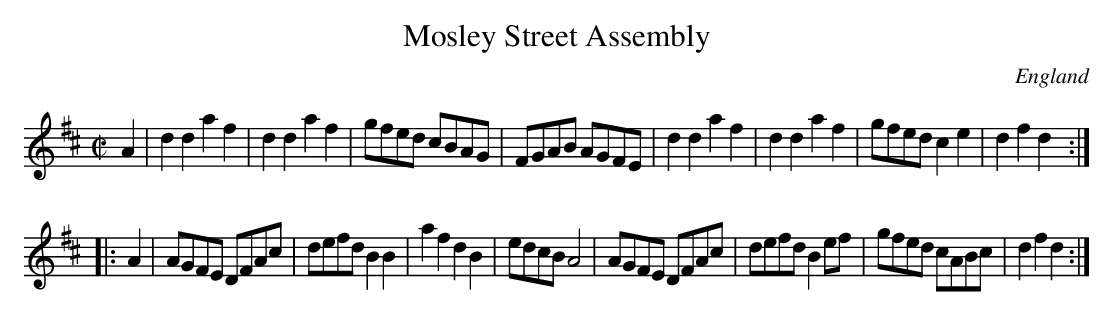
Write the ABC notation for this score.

X:1
T:Mosley Street Assembly
M:C|
O:England
K:D
A2|\
d2d2 a2f2| d2d2 a2f2| gfed cBAG| FGAB AGFE|\
d2d2 a2f2| d2d2 a2f2| gfed c2e2| d2f2 d2:|
|:A2|\
AGFE DFAc| defd B2B2| a2f2 d2B2| edcB A4|\
AGFE DFAc| defd B2ef| gfed cABc| d2f2 d2:|
